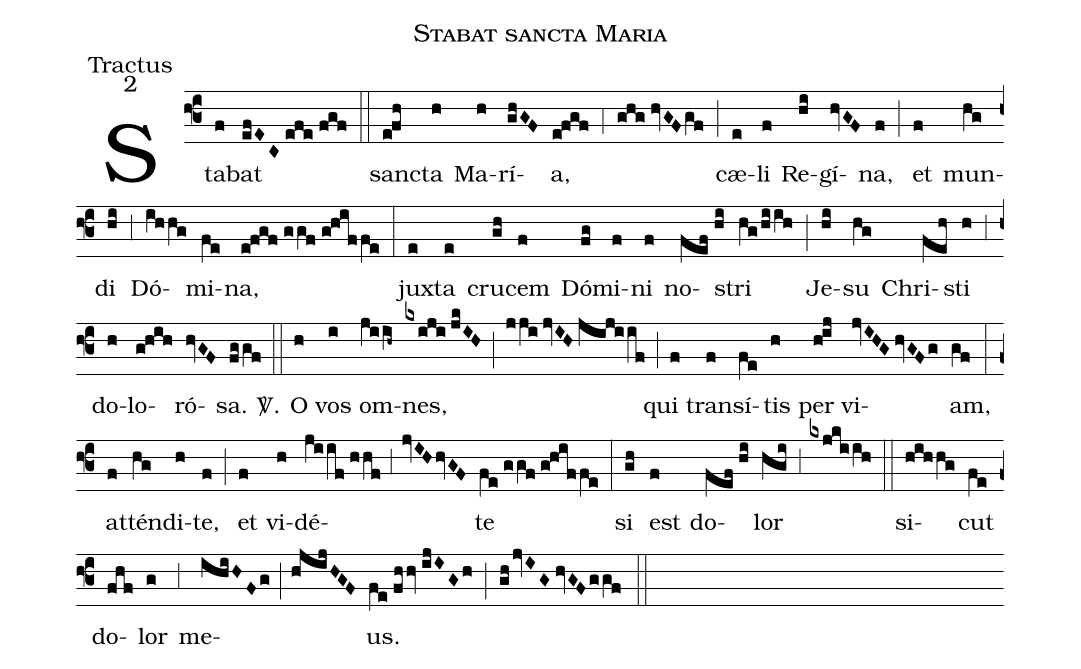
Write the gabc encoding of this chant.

name:Stabat sancta Maria;
office-part:Tractus;
mode:2;
%%
(f3) Sta(f)bat(efEC//efe//fgf) (::) san(e!fh)cta(h) Ma(h)rí(ghGF)a,(e!fgf) (;4) (ghg//hvGF/gf) (;) cæ(e)li(f) Re(hi)gí(hvGF)na,(f) (;) et(f) mun(hg)di(hi) (;3) Dó(ihhg)mi(fe)na,(e!fgf//ggf//g!hiffe) (:) jux(e)ta(e) cru(gh)cem(f) Dó(fg)mi(f)ni(f) no(fef//hi)stri(hg/hiih) (;) Je(hi)su(hg) Chri(feh)sti(h) (;3) do(h)lo(g!hih)ró(hvGF)sa.(fggf) <sp>V/</sp>.(::) O(h) vos(i) om(jiih~)nes,(kxiji//jkIH) (;) (jji//jvIH//jijiif) (;) qui(f) tran(f)sí(fe)tis(h) per(h!ij) vi(jvIHG//hvGFg)am,(gf) (:) at(f)tén(hg)di(h)te,(f) (;) et(f) vi(h)dé(jiif//hhf;3jvIH/hvGF)te(fe//ggf//g!hiffe) (:) si(gh) est(f) do(fef//hi)lor(hgi) (;3) (kxjkiih) (::) si(hihhg)cut(fe) do(fhf)lor(g) (;3) me(ihiHFg;hjijHGF)us.(fe//fhhv//ijIGh) (;) (gh/jvIG//hvGF/ggf) (::)
